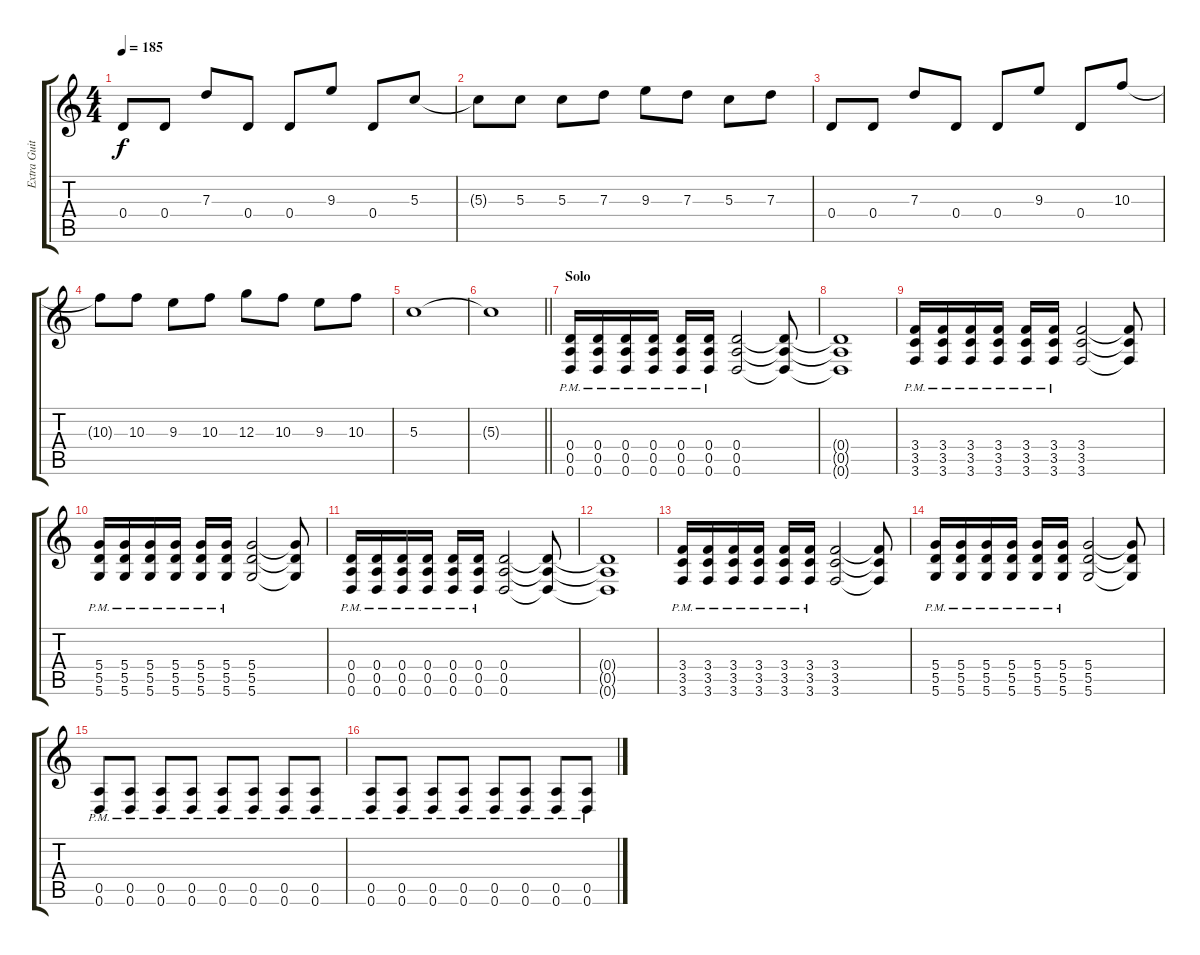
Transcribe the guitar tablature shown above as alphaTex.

\track ("Extra Guitar" "Extra Guit") {instrument distortionguitar}
\staff {score tabs}
\tuning (E4 B3 G3 D3 A2 D2) {hide}
\ts (4 4)
\tempo 185
\clef g2
\ks c
0.4.8{dy f} 0.4.8 7.3.8 0.4.8 0.4.8 9.3.8 0.4.8 5.3.8 |
5.3{t}.8 5.3.8 5.3.8 7.3.8 9.3.8 7.3.8 5.3.8 7.3.8 |
0.4.8 0.4.8 7.3.8 0.4.8 0.4.8 9.3.8 0.4.8 10.3.8 |
10.3{t}.8 10.3.8 9.3.8 10.3.8 12.3.8 10.3.8 9.3.8 10.3.8 |
5.3.1 |
\barLineRight lightlight
5.3{t}.1 |
\section ("" "Solo")
(0.4{pm} 0.5{pm} 0.6{pm}).16 (0.4{pm} 0.5{pm} 0.6{pm}).16 (0.4{pm} 0.5{pm} 0.6{pm}).16 (0.4{pm} 0.5{pm} 0.6{pm}).16 (0.4{pm} 0.5{pm} 0.6{pm}).16 (0.4{pm} 0.5{pm} 0.6{pm}).16 (0.4 0.5 0.6).2 (0.4{t} 0.5{t} 0.6{t}).8 |
(0.4{t} 0.5{t} 0.6{t}).1 |
(3.4{pm} 3.5{pm} 3.6{pm}).16 (3.4{pm} 3.5{pm} 3.6{pm}).16 (3.4{pm} 3.5{pm} 3.6{pm}).16 (3.4{pm} 3.5{pm} 3.6{pm}).16 (3.4{pm} 3.5{pm} 3.6{pm}).16 (3.4{pm} 3.5{pm} 3.6{pm}).16 (3.4 3.5 3.6).2 (3.4{t} 3.5{t} 3.6{t}).8 |
(5.4{pm} 5.5{pm} 5.6{pm}).16 (5.4{pm} 5.5{pm} 5.6{pm}).16 (5.4{pm} 5.5{pm} 5.6{pm}).16 (5.4{pm} 5.5{pm} 5.6{pm}).16 (5.4{pm} 5.5{pm} 5.6{pm}).16 (5.4{pm} 5.5{pm} 5.6{pm}).16 (5.4 5.5 5.6).2 (5.4{t} 5.5{t} 5.6{t}).8 |
(0.4{pm} 0.5{pm} 0.6{pm}).16 (0.4{pm} 0.5{pm} 0.6{pm}).16 (0.4{pm} 0.5{pm} 0.6{pm}).16 (0.4{pm} 0.5{pm} 0.6{pm}).16 (0.4{pm} 0.5{pm} 0.6{pm}).16 (0.4{pm} 0.5{pm} 0.6{pm}).16 (0.4 0.5 0.6).2 (0.4{t} 0.5{t} 0.6{t}).8 |
(0.4{t} 0.5{t} 0.6{t}).1 |
(3.4{pm} 3.5{pm} 3.6{pm}).16 (3.4{pm} 3.5{pm} 3.6{pm}).16 (3.4{pm} 3.5{pm} 3.6{pm}).16 (3.4{pm} 3.5{pm} 3.6{pm}).16 (3.4{pm} 3.5{pm} 3.6{pm}).16 (3.4{pm} 3.5{pm} 3.6{pm}).16 (3.4 3.5 3.6).2 (3.4{t} 3.5{t} 3.6{t}).8 |
(5.4{pm} 5.5{pm} 5.6{pm}).16 (5.4{pm} 5.5{pm} 5.6{pm}).16 (5.4{pm} 5.5{pm} 5.6{pm}).16 (5.4{pm} 5.5{pm} 5.6{pm}).16 (5.4{pm} 5.5{pm} 5.6{pm}).16 (5.4{pm} 5.5{pm} 5.6{pm}).16 (5.4 5.5 5.6).2 (5.4{t} 5.5{t} 5.6{t}).8 |
(0.5{pm} 0.6{pm}).8 (0.5{pm} 0.6{pm}).8 (0.5{pm} 0.6{pm}).8 (0.5{pm} 0.6{pm}).8 (0.5{pm} 0.6{pm}).8 (0.5{pm} 0.6{pm}).8 (0.5{pm} 0.6{pm}).8 (0.5{pm} 0.6).8 |
(0.5{pm} 0.6{pm}).8 (0.5{pm} 0.6{pm}).8 (0.5{pm} 0.6{pm}).8 (0.5{pm} 0.6{pm}).8 (0.5{pm} 0.6{pm}).8 (0.5{pm} 0.6{pm}).8 (0.5{pm} 0.6{pm}).8 (0.5{pm} 0.6{pm}).8
